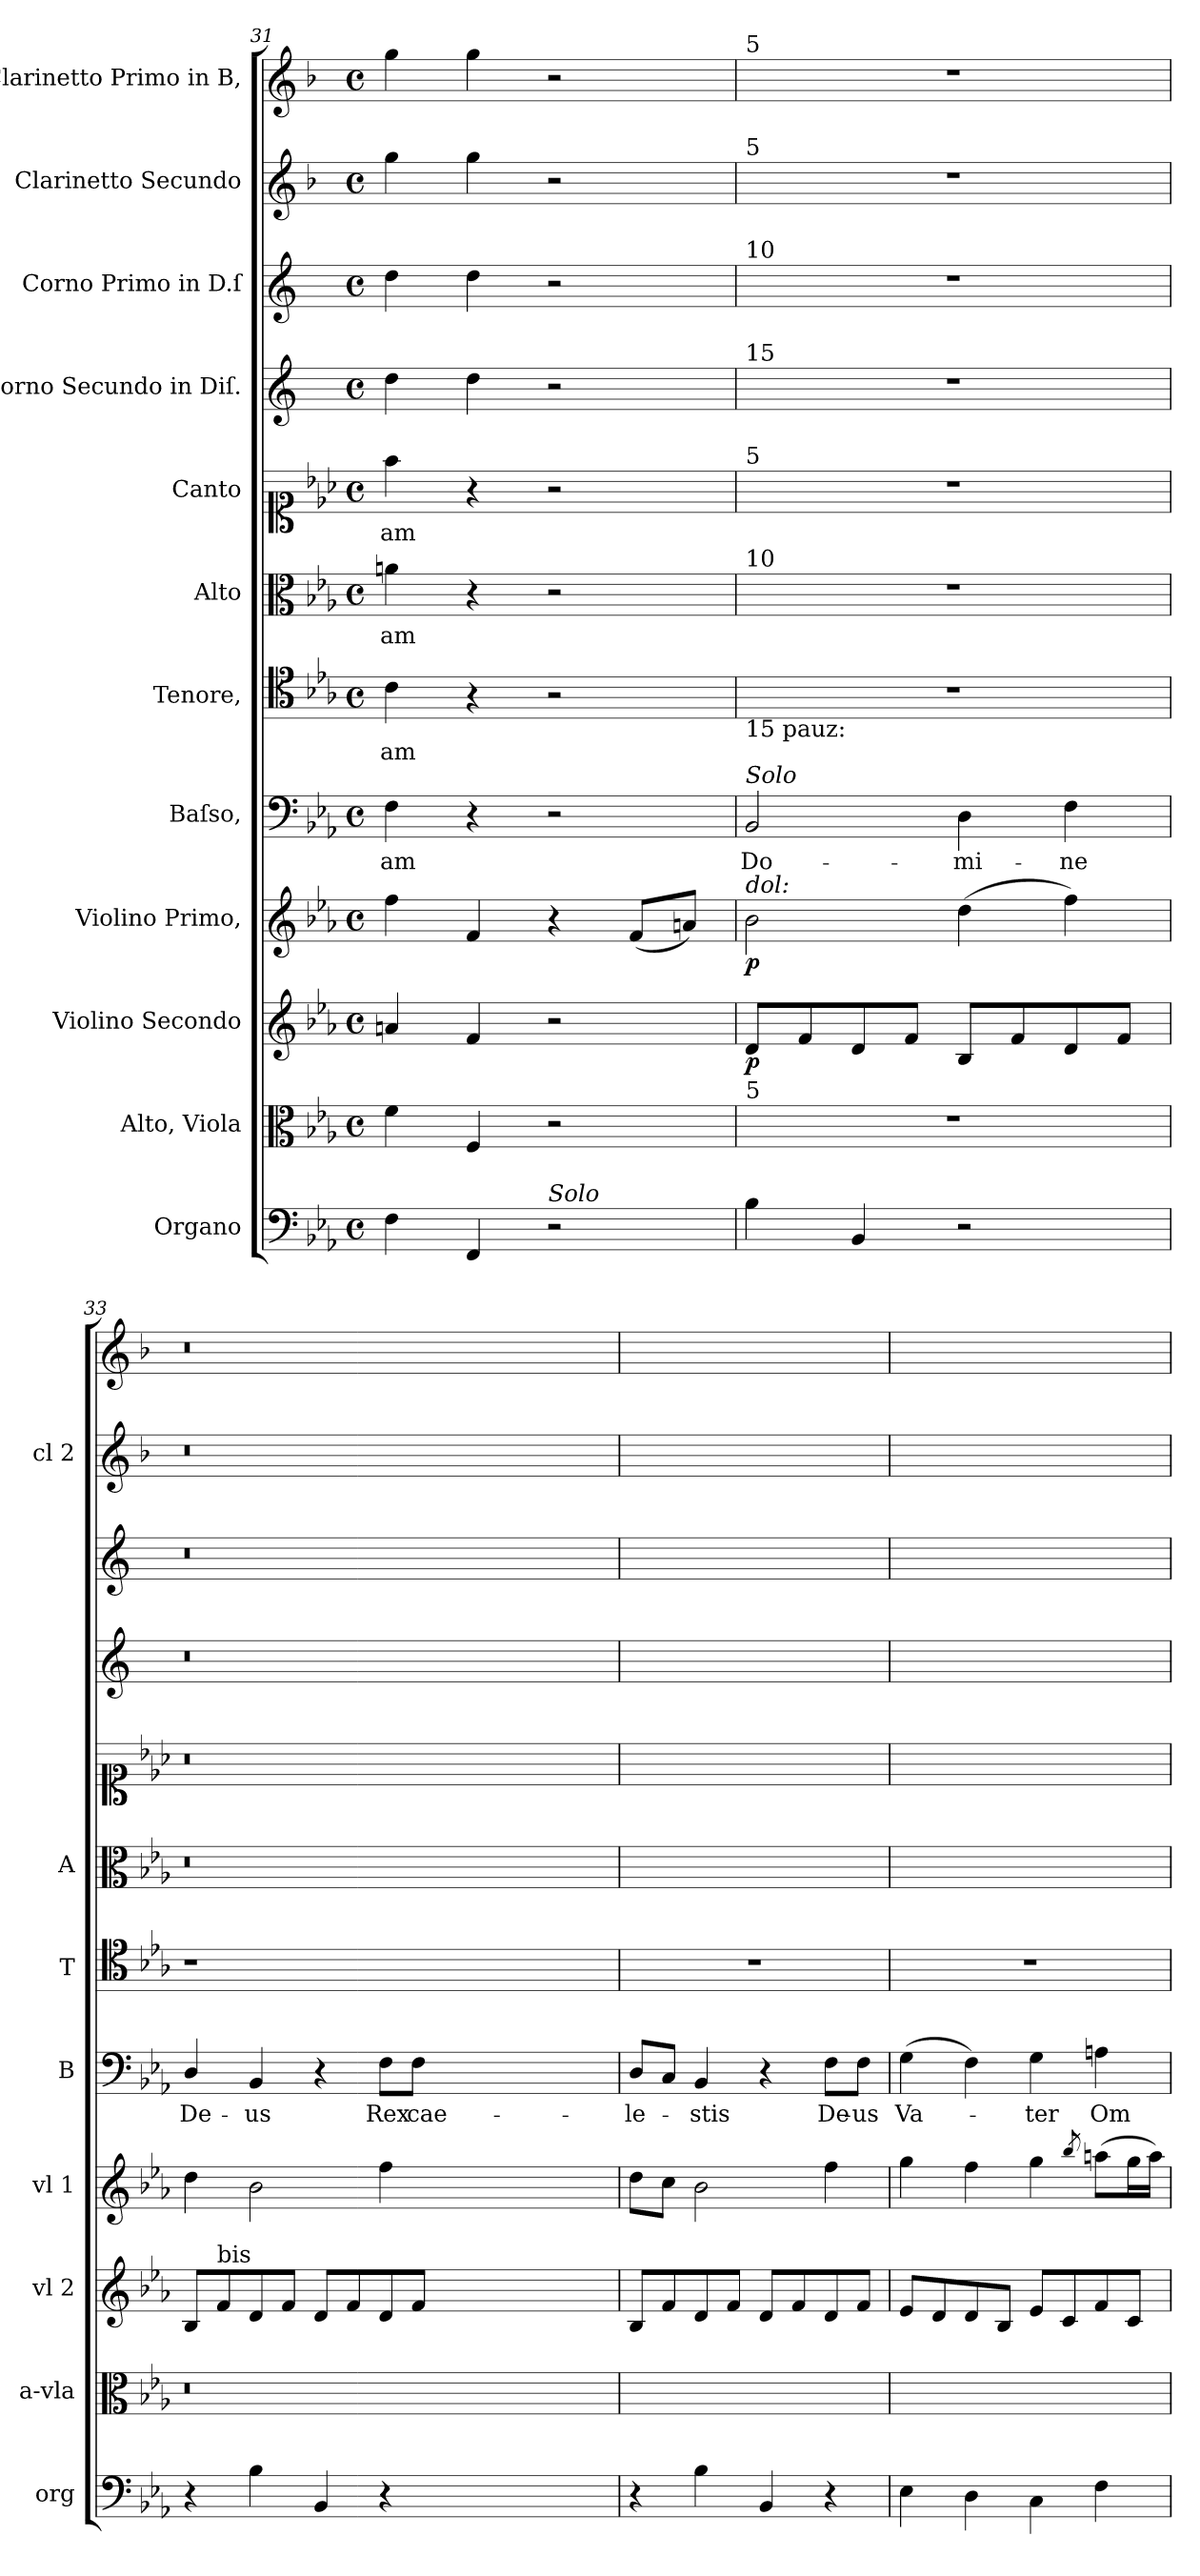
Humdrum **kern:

**kern	**kern	**kern	**dynam	**kern	**dynam	**kern	**text	**kern	**text	**kern	**text	**kern	**text	**kern	**kern	**kern	**kern
*part12	*part11	*part10	*part10	*part9	*part9	*part8	*part8	*part7	*part7	*part6	*part6	*part5	*part5	*part4	*part3	*part2	*part1
*staff12	*staff11	*staff10	*staff10	*staff9	*staff9	*staff8	*staff8	*staff7	*staff7	*staff6	*staff6	*staff5	*staff5	*staff4	*staff3	*staff2	*staff1
*I"Organo	*I"Alto, Viola	*I"Violino Secondo	*	*I"Violino Primo,	*	*I"Baſso,	*	*I"Tenore,	*	*I"Alto	*	*I"Canto	*	*I"Corno Secundo in Diſ.	*I"Corno Primo in D.ſ	*I"Clarinetto Secundo	*I"Clarinetto Primo in B,
*I'org	*I'a-vla	*I'vl 2	*	*I'vl 1	*	*I'B	*	*I'T	*	*I'A	*	*	*	*	*	*I'cl 2	*
*clefF4	*clefC3	*clefG2	*	*clefG2	*	*clefF4	*	*clefC4	*	*clefC3	*	*clefC1	*	*clefG2	*clefG2	*clefG2	*clefG2
*	*	*	*	*	*	*	*	*	*	*	*	*	*	*ITrd5c9	*ITrd5c9	*ITrd1c2	*ITrd1c2
*k[b-e-a-]	*k[b-e-a-]	*k[b-e-a-]	*	*k[b-e-a-]	*	*k[b-e-a-]	*	*k[b-e-a-]	*	*k[b-e-a-]	*	*k[b-e-a-]	*	*k[b-e-a-]	*k[b-e-a-]	*k[b-e-a-]	*k[b-e-a-]
*E-:	*E-:	*E-:	*	*E-:	*	*E-:	*	*E-:	*	*E-:	*	*E-:	*	*E-:	*E-:	*E-:	*E-:
*M4/4	*M4/4	*M4/4	*	*M4/4	*	*M4/4	*	*M4/4	*	*M4/4	*	*M4/4	*	*M4/4	*M4/4	*M4/4	*M4/4
*met(c)	*met(c)	*met(c)	*	*met(c)	*	*met(c)	*	*met(c)	*	*met(c)	*	*met(c)	*	*met(c)	*met(c)	*met(c)	*met(c)
=31	=31	=31	=31	=31	=31	=31	=31	=31	=31	=31	=31	=31	=31	=31	=31	=31	=31
4F\	4f\	4an/	.	4ff\	.	4F\	-am	4c\	-am	4an\	-am	4ff\	-am	4f\	4f\	4ff\	4ff\
4FF/	4F/	4f/	.	4f/	.	4r	.	4r	.	4r	.	4r	.	4f\	4f\	4ff\	4ff\
!LO:TX:a:i:t=Solo	!	!	!	!	!	!	!	!	!	!	!	!	!	!	!	!	!
2r	2r	2r	.	4r	.	2r	.	2r	.	2r	.	2r	.	2r	2r	2r	2r
.	.	.	.	(8f/L	.	.	.	.	.	.	.	.	.	.	.	.	.
.	.	.	.	8an/J)	.	.	.	.	.	.	.	.	.	.	.	.	.
=32	=32	=32	=32	=32	=32	=32	=32	=32	=32	=32	=32	=32	=32	=32	=32	=32	=32
!	!	!	!	!	!	!	!	!	!	!	!	!	!	!	!	!	!LO:TX:a:t=5
!	!	!	!	!	!	!	!	!	!	!	!	!	!	!	!	!LO:TX:a:t=5	!
!	!	!	!	!	!	!	!	!	!	!	!	!	!	!	!LO:TX:a:t=10	!	!
!	!	!	!	!	!	!	!	!	!	!	!	!	!	!LO:TX:a:t=15	!	!	!
!	!	!	!	!	!	!	!	!	!	!	!	!LO:TX:a:t=5	!	!	!	!	!
!	!	!	!	!	!	!	!	!	!	!LO:TX:a:t=10	!	!	!	!	!	!	!
!	!	!	!	!	!	!	!	!LO:TX:b:t=15 pauz&colon;	!	!	!	!	!	!	!	!	!
!	!	!	!	!	!	!LO:TX:a:i:t=Solo	!	!	!	!	!	!	!	!	!	!	!
!	!	!	!	!LO:TX:a:i:t=dol&colon;	!	!	!	!	!	!	!	!	!	!	!	!	!
!	!LO:TX:a:t=5	!	!	!	!	!	!	!	!	!	!	!	!	!	!	!	!
4B-\	1r	8d/L	p	2b-\	p.	2BB-/	Do-	1r	.	1r	.	1r	.	1r	1r	1r	1r
.	.	8f/	.	.	.	.	.	.	.	.	.	.	.	.	.	.	.
4BB-/	.	8d/	.	.	.	.	.	.	.	.	.	.	.	.	.	.	.
.	.	8f/J	.	.	.	.	.	.	.	.	.	.	.	.	.	.	.
2r	.	8B-/L	.	(4dd\	.	4D\	-mi-	.	.	.	.	.	.	.	.	.	.
.	.	8f/	.	.	.	.	.	.	.	.	.	.	.	.	.	.	.
.	.	8d/	.	4ff\)	.	4F\	-ne	.	.	.	.	.	.	.	.	.	.
.	.	8f/J	.	.	.	.	.	.	.	.	.	.	.	.	.	.	.
=33	=33	=33	=33	=33	=33	=33	=33	=33	=33	=33	=33	=33	=33	=33	=33	=33	=33
4r	0.r	8B-/L	.	4dd\	.	4D/	De-	1r	.	0.r	.	0.r	.	0.r	0.r	0.r	0.r
!	!	!LO:TX:a:t=bis	!	!	!	!	!	!	!	!	!	!	!	!	!	!	!
.	.	8f/	.	.	.	.	.	.	.	.	.	.	.	.	.	.	.
4B-\	.	8d/	.	2b-\	.	4BB-/	-us	.	.	.	.	.	.	.	.	.	.
.	.	8f/J	.	.	.	.	.	.	.	.	.	.	.	.	.	.	.
4BB-/	.	8d/L	.	.	.	4r	.	.	.	.	.	.	.	.	.	.	.
.	.	8f/	.	.	.	.	.	.	.	.	.	.	.	.	.	.	.
4r	.	8d/	.	4ff\	.	8F\L	Rex	.	.	.	.	.	.	.	.	.	.
.	.	8f/J	.	.	.	8F\J	cae-	.	.	.	.	.	.	.	.	.	.
0ryy	.	0ryy	.	0ryy	.	0ryy	.	0ryy	.	.	.	.	.	.	.	.	.
=34	=34	=34	=34	=34	=34	=34	=34	=34	=34	=34	=34	=34	=34	=34	=34	=34	=34
4r	1ryy	8B-/L	.	8dd\L	.	8D/L	-le-	1r	.	1ryy	.	1ryy	.	1ryy	1ryy	1ryy	1ryy
.	.	8f/	.	8cc\J	.	8C/J	.	.	.	.	.	.	.	.	.	.	.
4B-\	.	8d/	.	2b-\	.	4BB-/	-stis	.	.	.	.	.	.	.	.	.	.
.	.	8f/J	.	.	.	.	.	.	.	.	.	.	.	.	.	.	.
4BB-/	.	8d/L	.	.	.	4r	.	.	.	.	.	.	.	.	.	.	.
.	.	8f/	.	.	.	.	.	.	.	.	.	.	.	.	.	.	.
4r	.	8d/	.	4ff\	.	8F\L	De-	.	.	.	.	.	.	.	.	.	.
.	.	8f/J	.	.	.	8F\J	-us	.	.	.	.	.	.	.	.	.	.
=35	=35	=35	=35	=35	=35	=35	=35	=35	=35	=35	=35	=35	=35	=35	=35	=35	=35
4E-\	1ryy	8e-/L	.	4gg\	.	(4G\	Va-	1r	.	1ryy	.	1ryy	.	1ryy	1ryy	1ryy	1ryy
.	.	8d/	.	.	.	.	.	.	.	.	.	.	.	.	.	.	.
4D\	.	8d/	.	4ff\	.	4F\)	.	.	.	.	.	.	.	.	.	.	.
.	.	8B-/J	.	.	.	.	.	.	.	.	.	.	.	.	.	.	.
4C\	.	8e-/L	.	4gg\	.	4G\	-ter	.	.	.	.	.	.	.	.	.	.
.	.	8c/	.	.	.	.	.	.	.	.	.	.	.	.	.	.	.
.	.	.	.	8qbb-/	.	.	.	.	.	.	.	.	.	.	.	.	.
4F\	.	8f/	.	(8aan\L	.	4An\	Om-	.	.	.	.	.	.	.	.	.	.
.	.	8c/J	.	16gg\L	.	.	.	.	.	.	.	.	.	.	.	.	.
.	.	.	.	16aa\JJ)	.	.	.	.	.	.	.	.	.	.	.	.	.
=	=	=	=	=	=	=	=	=	=	=	=	=	=	=	=	=	=
*-	*-	*-	*-	*-	*-	*-	*-	*-	*-	*-	*-	*-	*-	*-	*-	*-	*-
